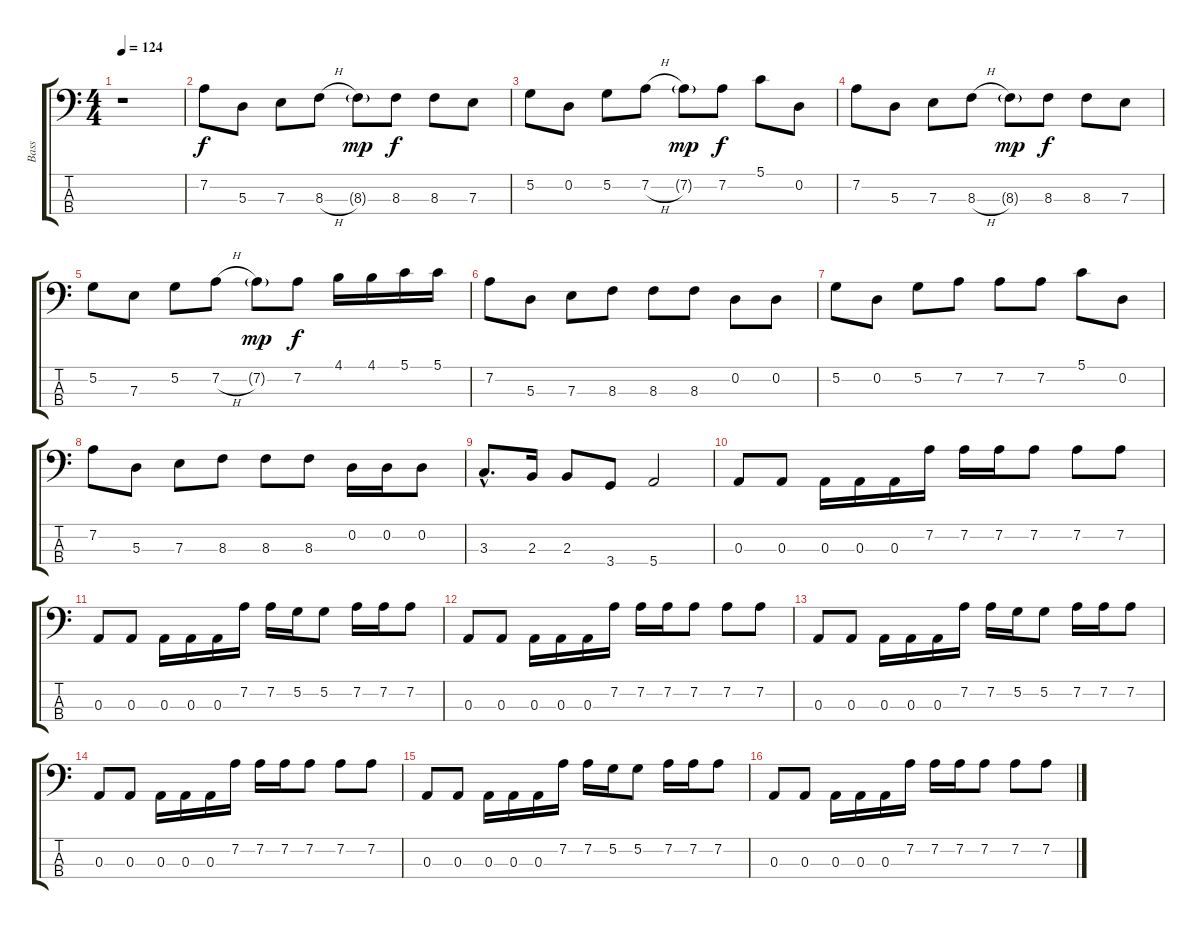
\track ("Bass" "Bass") {instrument electricbasspick}
\staff {score tabs}
\tuning (G2 D2 A1 E1) {hide}
\ts (4 4)
\tempo 124
\clef f4
\ks c
r.1{dy f instrument electricbasspick} |
7.2.8 5.3.8 7.3.8 8.3{h}.8 8.3{g}.8{dy mp} 8.3.8{dy f} 8.3.8 7.3.8 |
5.2.8 0.2.8 5.2.8 7.2{h}.8 7.2{g}.8{dy mp} 7.2.8{dy f} 5.1.8 0.2.8 |
7.2.8 5.3.8 7.3.8 8.3{h}.8 8.3{g}.8{dy mp} 8.3.8{dy f} 8.3.8 7.3.8 |
5.2.8 7.3.8 5.2.8 7.2{h}.8 7.2{g}.8{dy mp} 7.2.8{dy f} 4.1.16 4.1.16 5.1.16 5.1.16 |
7.2.8 5.3.8 7.3.8 8.3.8 8.3.8 8.3.8 0.2.8 0.2.8 |
5.2.8 0.2.8 5.2.8 7.2.8 7.2.8 7.2.8 5.1.8 0.2.8 |
7.2.8 5.3.8 7.3.8 8.3.8 8.3.8 8.3.8 0.2.16 0.2.16 0.2.8 |
3.3{hac}.8{d} 2.3.16 2.3.8 3.4.8 5.4.2 |
0.3.8 0.3.8 0.3.16 0.3.16 0.3.16 7.2.16 7.2.16 7.2.16 7.2.8 7.2.8 7.2.8 |
0.3.8 0.3.8 0.3.16 0.3.16 0.3.16 7.2.16 7.2.16 5.2.16 5.2.8 7.2.16 7.2.16 7.2.8 |
0.3.8 0.3.8 0.3.16 0.3.16 0.3.16 7.2.16 7.2.16 7.2.16 7.2.8 7.2.8 7.2.8 |
0.3.8 0.3.8 0.3.16 0.3.16 0.3.16 7.2.16 7.2.16 5.2.16 5.2.8 7.2.16 7.2.16 7.2.8 |
0.3.8 0.3.8 0.3.16 0.3.16 0.3.16 7.2.16 7.2.16 7.2.16 7.2.8 7.2.8 7.2.8 |
0.3.8 0.3.8 0.3.16 0.3.16 0.3.16 7.2.16 7.2.16 5.2.16 5.2.8 7.2.16 7.2.16 7.2.8 |
0.3.8 0.3.8 0.3.16 0.3.16 0.3.16 7.2.16 7.2.16 7.2.16 7.2.8 7.2.8 7.2.8
